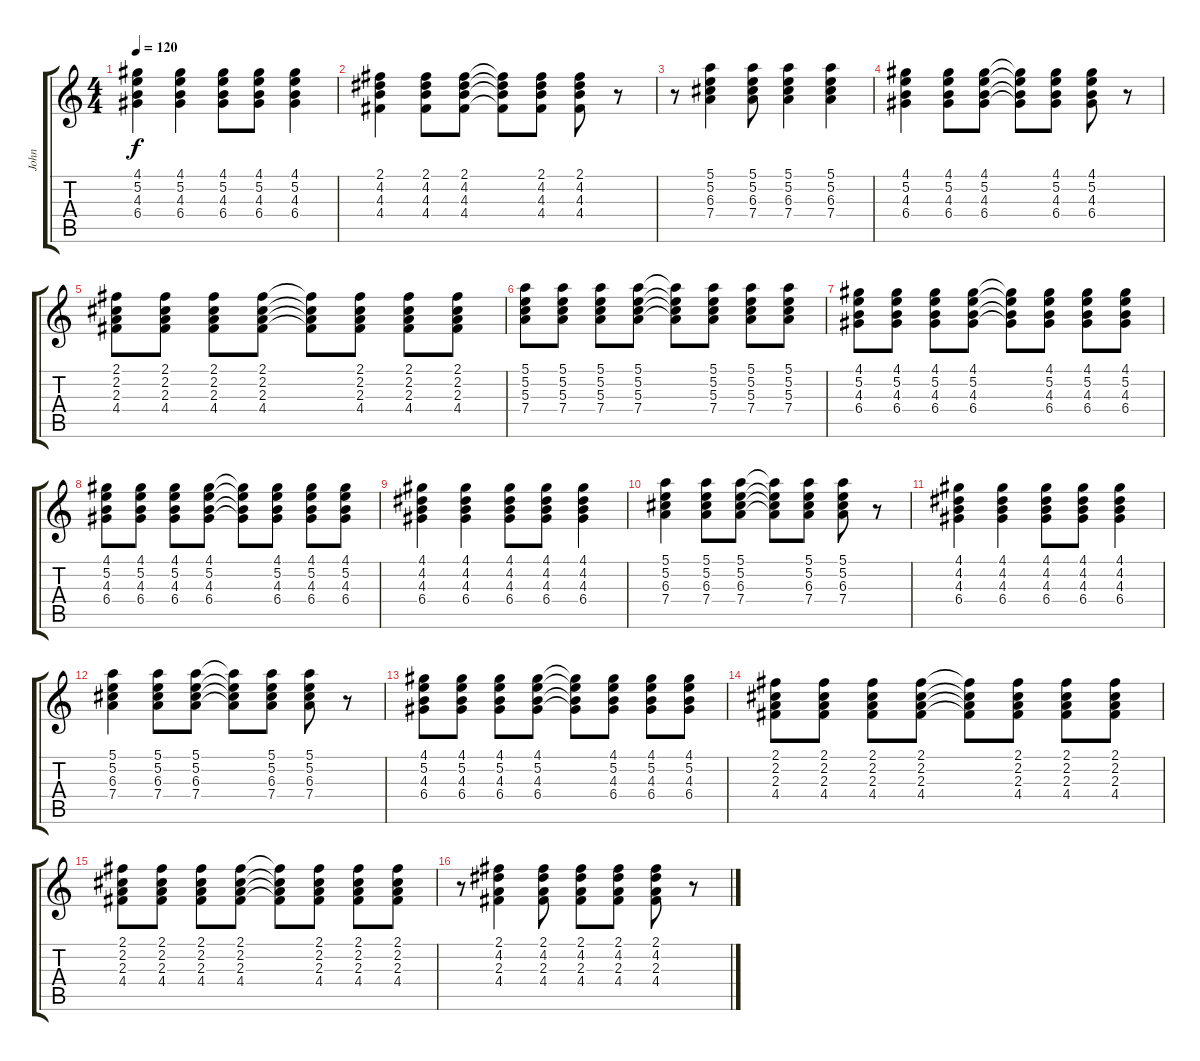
\track ("John" "John") {instrument acousticguitarsteel}
\staff {score tabs}
\tuning (E4 B3 G3 D3 A2 E2) {hide}
\ts (4 4)
\tempo 120
\clef g2
\ks c
(4.1 5.2 4.3 6.4).4{dy f} (4.1 5.2 4.3 6.4).4 (4.1 5.2 4.3 6.4).8 (4.1 5.2 4.3 6.4).8 (4.1 5.2 4.3 6.4).4 |
(2.1 4.2 4.3 4.4).4 (2.1 4.2 4.3 4.4).8 (2.1 4.2 4.3 4.4).8 (2.1{t} 4.2{t} 4.3{t} 4.4{t}).8 (2.1 4.2 4.3 4.4).8 (2.1 4.2 4.3 4.4).8 r.8 |
r.8 (5.1 5.2 6.3 7.4).4 (5.1 5.2 6.3 7.4).8 (5.1 5.2 6.3 7.4).4 (5.1 5.2 6.3 7.4).4 |
(4.1 5.2 4.3 6.4).4 (4.1 5.2 4.3 6.4).8 (4.1 5.2 4.3 6.4).8 (4.1{t} 5.2{t} 4.3{t} 6.4{t}).8 (4.1 5.2 4.3 6.4).8 (4.1 5.2 4.3 6.4).8 r.8 |
(2.1 2.2 2.3 4.4).8 (2.1 2.2 2.3 4.4).8 (2.1 2.2 2.3 4.4).8 (2.1 2.2 2.3 4.4).8 (2.1{t} 2.2{t} 2.3{t} 4.4{t}).8 (2.1 2.2 2.3 4.4).8 (2.1 2.2 2.3 4.4).8 (2.1 2.2 2.3 4.4).8 |
(5.1 5.2 5.3 7.4).8 (5.1 5.2 5.3 7.4).8 (5.1 5.2 5.3 7.4).8 (5.1 5.2 5.3 7.4).8 (5.1{t} 5.2{t} 5.3{t} 7.4{t}).8 (5.1 5.2 5.3 7.4).8 (5.1 5.2 5.3 7.4).8 (5.1 5.2 5.3 7.4).8 |
(4.1 5.2 4.3 6.4).8 (4.1 5.2 4.3 6.4).8 (4.1 5.2 4.3 6.4).8 (4.1 5.2 4.3 6.4).8 (4.1{t} 5.2{t} 4.3{t} 6.4{t}).8 (4.1 5.2 4.3 6.4).8 (4.1 5.2 4.3 6.4).8 (4.1 5.2 4.3 6.4).8 |
(4.1 5.2 4.3 6.4).8 (4.1 5.2 4.3 6.4).8 (4.1 5.2 4.3 6.4).8 (4.1 5.2 4.3 6.4).8 (4.1{t} 5.2{t} 4.3{t} 6.4{t}).8 (4.1 5.2 4.3 6.4).8 (4.1 5.2 4.3 6.4).8 (4.1 5.2 4.3 6.4).8 |
(4.1 4.2 4.3 6.4).4 (4.1 4.2 4.3 6.4).4 (4.1 4.2 4.3 6.4).8 (4.1 4.2 4.3 6.4).8 (4.1 4.2 4.3 6.4).4 |
(5.1 5.2 6.3 7.4).4 (5.1 5.2 6.3 7.4).8 (5.1 5.2 6.3 7.4).8 (5.1{t} 5.2{t} 6.3{t} 7.4{t}).8 (5.1 5.2 6.3 7.4).8 (5.1 5.2 6.3 7.4).8 r.8 |
(4.1 4.2 4.3 6.4).4 (4.1 4.2 4.3 6.4).4 (4.1 4.2 4.3 6.4).8 (4.1 4.2 4.3 6.4).8 (4.1 4.2 4.3 6.4).4 |
(5.1 5.2 6.3 7.4).4 (5.1 5.2 6.3 7.4).8 (5.1 5.2 6.3 7.4).8 (5.1{t} 5.2{t} 6.3{t} 7.4{t}).8 (5.1 5.2 6.3 7.4).8 (5.1 5.2 6.3 7.4).8 r.8 |
(4.1 5.2 4.3 6.4).8 (4.1 5.2 4.3 6.4).8 (4.1 5.2 4.3 6.4).8 (4.1 5.2 4.3 6.4).8 (4.1{t} 5.2{t} 4.3{t} 6.4{t}).8 (4.1 5.2 4.3 6.4).8 (4.1 5.2 4.3 6.4).8 (4.1 5.2 4.3 6.4).8 |
(2.1 2.2 2.3 4.4).8 (2.1 2.2 2.3 4.4).8 (2.1 2.2 2.3 4.4).8 (2.1 2.2 2.3 4.4).8 (2.1{t} 2.2{t} 2.3{t} 4.4{t}).8 (2.1 2.2 2.3 4.4).8 (2.1 2.2 2.3 4.4).8 (2.1 2.2 2.3 4.4).8 |
(2.1 2.2 2.3 4.4).8 (2.1 2.2 2.3 4.4).8 (2.1 2.2 2.3 4.4).8 (2.1 2.2 2.3 4.4).8 (2.1{t} 2.2{t} 2.3{t} 4.4{t}).8 (2.1 2.2 2.3 4.4).8 (2.1 2.2 2.3 4.4).8 (2.1 2.2 2.3 4.4).8 |
r.8 (2.1 4.2 2.3 4.4).4 (2.1 4.2 2.3 4.4).8 (2.1 4.2 2.3 4.4).8 (2.1 4.2 2.3 4.4).8 (2.1 4.2 2.3 4.4).8 r.8
